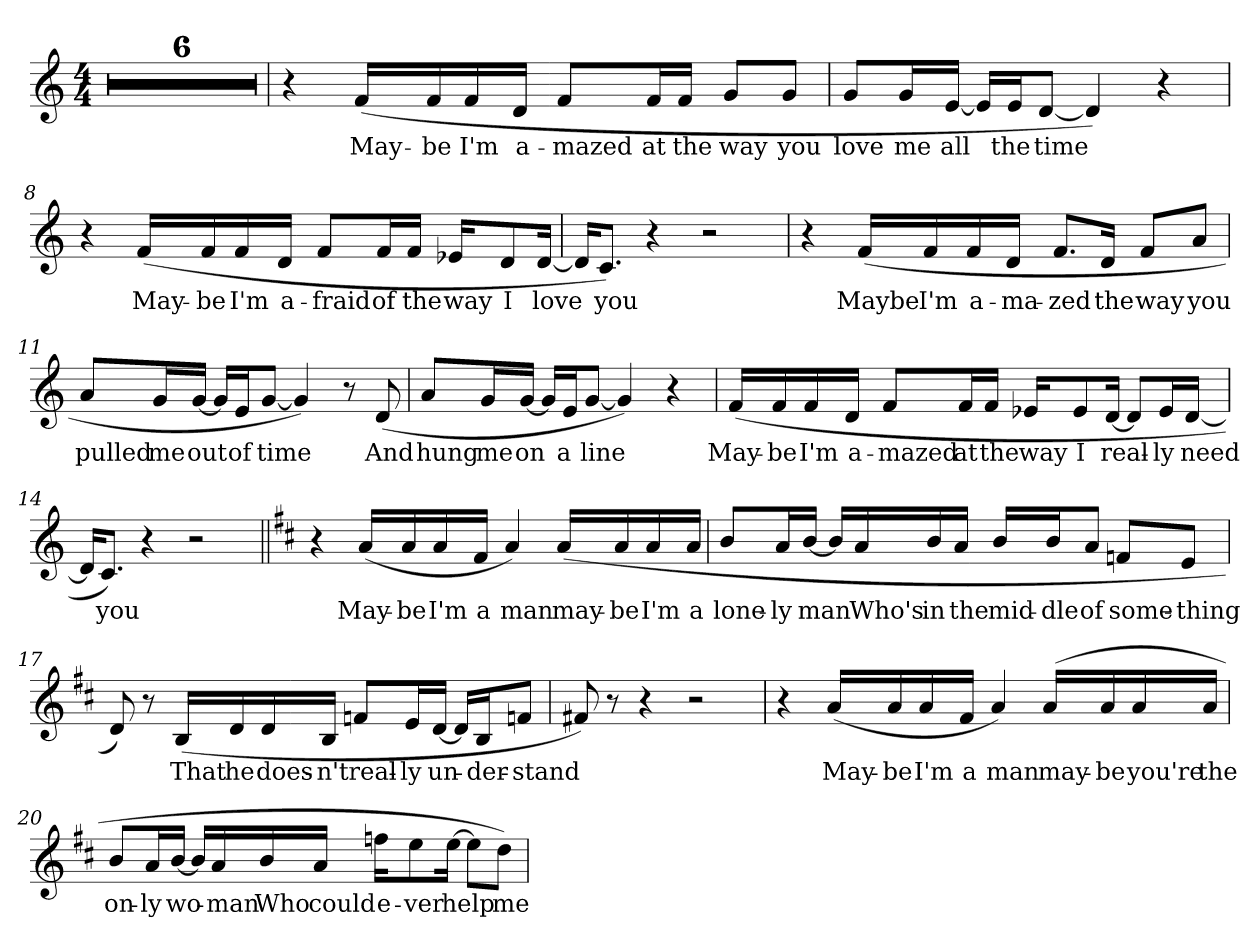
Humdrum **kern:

**kern	**text
*part1	*part1
*staff1	*staff1
!!LO:PB:g=z
*clefG2	*
*k[]	*
*C:	*
*M4/4	*
=	=
1r;<	.
=1	=1
1r	.
=2	=2
1r	.
=3	=3
1r	.
=4	=4
1r	.
=5	=5
1r	.
=6	=6
4r	.
!	!LO:LY:b:color=#000000
(16fi/LL	May-
!	!LO:LY:b:color=#000000
16fi/	-be
!	!LO:LY:b:color=#000000
16fi/	I'm
!	!LO:LY:b:color=#000000
16di/JJ	a-
!	!LO:LY:b:color=#000000
8fi/L	-mazed
!	!LO:LY:b:color=#000000
16fi/L	at
!	!LO:LY:b:color=#000000
16fi/JJ	the
!	!LO:LY:b:color=#000000
8gi/L	way
!	!LO:LY:b:color=#000000
8gi/J	you
!!LO:LB:g=z
=7	=7
!	!LO:LY:b:color=#000000
8gi/L	love
!	!LO:LY:b:color=#000000
16gi/L	me
!	!LO:LY:b:color=#000000
[16ei/JJ	all
16ei/LL]	.
!	!LO:LY:b:color=#000000
16ei/J	the
!	!LO:LY:b:color=#000000
[8di/J	time
4di/])	.
4r	.
=8	=8
4r	.
!	!LO:LY:b:color=#000000
(16fi/LL	May-
!	!LO:LY:b:color=#000000
16fi/	-be
!	!LO:LY:b:color=#000000
16fi/	I'm
!	!LO:LY:b:color=#000000
16di/JJ	a-
!	!LO:LY:b:color=#000000
8fi/L	-fraid
!	!LO:LY:b:color=#000000
16fi/L	of
!	!LO:LY:b:color=#000000
16fi/JJ	the
!	!LO:LY:b:color=#000000
16e-Xi/KL	way
!	!LO:LY:b:color=#000000
8di/	I
!	!LO:LY:b:color=#000000
[16di/Jk	love
=9	=9
16di/KL]	.
!	!LO:LY:b:color=#000000
8.ci/J)	you
4r	.
2r	.
!!LO:LB:g=z
=10	=10
4r	.
!	!LO:LY:b:color=#000000
(16fi/LL	Maybe
!	!LO:LY:b:color=#000000
16fi/	I'm
!	!LO:LY:b:color=#000000
16fi/	a-
!	!LO:LY:b:color=#000000
16di/JJ	-ma-
!	!LO:LY:b:color=#000000
8.fi/L	-zed
!	!LO:LY:b:color=#000000
16di/Jk	the
!	!LO:LY:b:color=#000000
8fi/L	way
!	!LO:LY:b:color=#000000
8ai/J	you
=11	=11
!	!LO:LY:b:color=#000000
8ai/L	pulled
!	!LO:LY:b:color=#000000
16gi/L	me
!	!LO:LY:b:color=#000000
[16gi/JJ	out
16gi/LL]	.
!	!LO:LY:b:color=#000000
16ei/J	of
!	!LO:LY:b:color=#000000
[8gi/J	time
4gi/])	.
8r	.
!	!LO:LY:b:color=#000000
(8di/	And
=12	=12
!	!LO:LY:b:color=#000000
8ai/L	hung
!	!LO:LY:b:color=#000000
16gi/L	me
!	!LO:LY:b:color=#000000
[16gi/JJ	on
16gi/LL]	.
!	!LO:LY:b:color=#000000
16ei/J	a
!	!LO:LY:b:color=#000000
[8gi/J	line
4gi/])	.
4r	.
!!LO:LB:g=z
=13	=13
!	!LO:LY:b:color=#000000
(16fi/LL	May-
!	!LO:LY:b:color=#000000
16fi/	-be
!	!LO:LY:b:color=#000000
16fi/	I'm
!	!LO:LY:b:color=#000000
16di/JJ	a-
!	!LO:LY:b:color=#000000
8fi/L	-mazed
!	!LO:LY:b:color=#000000
16fi/L	at
!	!LO:LY:b:color=#000000
16fi/JJ	the
!	!LO:LY:b:color=#000000
16e-Xi/KL	way
!	!LO:LY:b:color=#000000
8e-i/	I
!	!LO:LY:b:color=#000000
[16di/Jk	real-
8di/L]	.
!	!LO:LY:b:color=#000000
16e-i/L	-ly
!	!LO:LY:b:color=#000000
[16di/JJ	need
=14	=14
16di/KL]	.
!	!LO:LY:b:color=#000000
8.ci/J)	you
4r	.
2r	.
!!LO:LB:g=z
=15||	=15||
*k[f#c#]	*
*D:	*
4r	.
!	!LO:LY:b:color=#000000
(16ai/LL	May-
!	!LO:LY:b:color=#000000
16ai/	-be
!	!LO:LY:b:color=#000000
16ai/	I'm
!	!LO:LY:b:color=#000000
16f#i/JJ	a
!	!LO:LY:b:color=#000000
4ai/)	man
!	!LO:LY:b:color=#000000
(16ai/LL	may-
!	!LO:LY:b:color=#000000
16ai/	-be
!	!LO:LY:b:color=#000000
16ai/	I'm
!	!LO:LY:b:color=#000000
16ai/JJ	a
=16	=16
!	!LO:LY:b:color=#000000
8bi/L	lone-
!	!LO:LY:b:color=#000000
16ai/L	-ly
!	!LO:LY:b:color=#000000
[16bi/JJ	man
16bi/LL]	.
!	!LO:LY:b:color=#000000
16ai/	Who's
!	!LO:LY:b:color=#000000
16bi/	in
!	!LO:LY:b:color=#000000
16ai/JJ	the
!	!LO:LY:b:color=#000000
16bi/LL	mid-
!	!LO:LY:b:color=#000000
16bi/J	-dle
!	!LO:LY:b:color=#000000
8ai/J	of
!	!LO:LY:b:color=#000000
8fni/L	some-
!	!LO:LY:b:color=#000000
8ei/J	-thing
!!LO:LB:g=z
=17	=17
8di/)	.
8r	.
!	!LO:LY:b:color=#000000
(16Bi/LL	That
!	!LO:LY:b:color=#000000
16di/	he
!	!LO:LY:b:color=#000000
16di/	does-
!	!LO:LY:b:color=#000000
16Bi/JJ	-n't
!	!LO:LY:b:color=#000000
8fni/L	real-
!	!LO:LY:b:color=#000000
16ei/L	-ly
!	!LO:LY:b:color=#000000
[16di/JJ	un-
16di/LL]	.
!	!LO:LY:b:color=#000000
16Bi/J	-der-
!	!LO:LY:b:color=#000000
8fni/J	-stand
=18	=18
8f#Xi/)	.
8r	.
4r	.
2r	.
!!LO:LB:g=z
=19	=19
4r	.
!	!LO:LY:b:color=#000000
(16ai/LL	May-
!	!LO:LY:b:color=#000000
16ai/	-be
!	!LO:LY:b:color=#000000
16ai/	I'm
!	!LO:LY:b:color=#000000
16f#i/JJ	a
!	!LO:LY:b:color=#000000
4ai/)	man
!	!LO:LY:b:color=#000000
(16ai/LL	may-
!	!LO:LY:b:color=#000000
16ai/	-be
!	!LO:LY:b:color=#000000
16ai/	you're
!	!LO:LY:b:color=#000000
16ai/JJ	the
=20	=20
!	!LO:LY:b:color=#000000
8bi/L	on-
!	!LO:LY:b:color=#000000
16ai/L	-ly
!	!LO:LY:b:color=#000000
[16bi/JJ	wo-
16bi/LL]	.
!	!LO:LY:b:color=#000000
16ai/	-man
!	!LO:LY:b:color=#000000
16bi/	Who
!	!LO:LY:b:color=#000000
16ai/JJ	could
!	!LO:LY:b:color=#000000
16ffni\KL	e-
!	!LO:LY:b:color=#000000
8eei\	-ver
!	!LO:LY:b:color=#000000
[16eei\Jk	help
8eei\L]	.
!	!LO:LY:b:color=#000000
8ddi\J)	me
=	=
*-	*-
